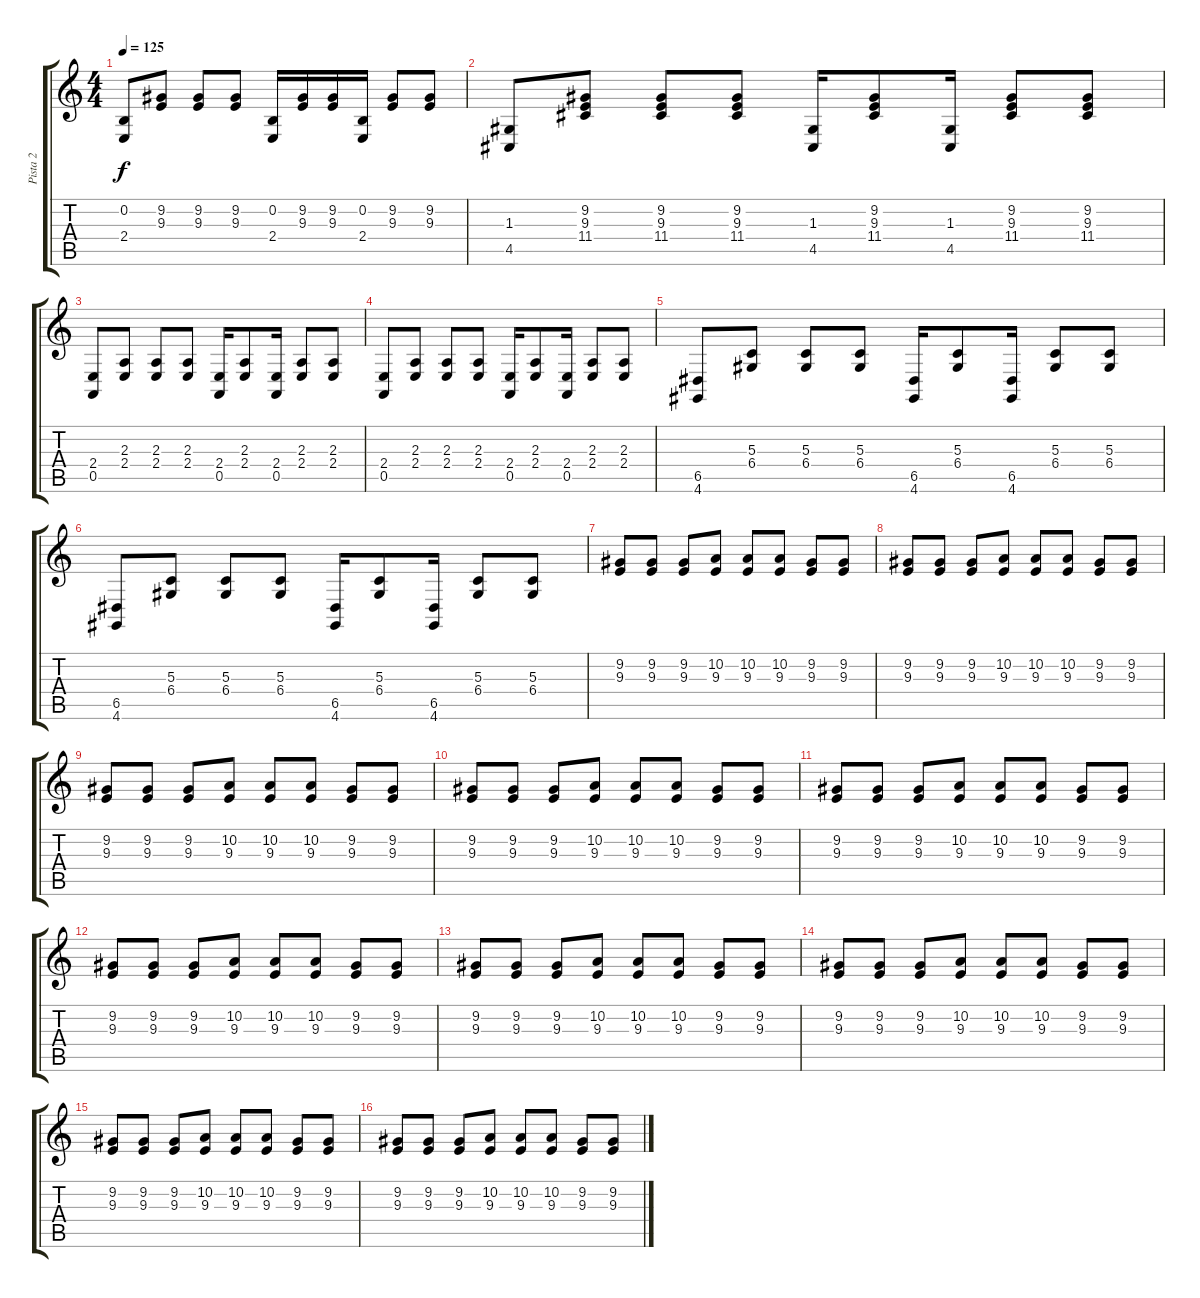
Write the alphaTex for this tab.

\track ("Pista 2" "Pista 2") {instrument lead4chiff}
\staff {score tabs}
\tuning (E4 B3 G3 D3 A2 E2) {hide}
\ts (4 4)
\tempo 125
\clef g2
\ks c
(0.2 2.4).8{dy f} (9.2 9.3).8 (9.2 9.3).8 (9.2 9.3).8 (0.2 2.4).16 (9.2 9.3).16 (9.2 9.3).16 (0.2 2.4).16 (9.2 9.3).8 (9.2 9.3).8 |
(1.3 4.5).8 (9.2 9.3 11.4).8 (9.2 9.3 11.4).8 (9.2 9.3 11.4).8 (1.3 4.5).16 (9.2 9.3 11.4).8 (1.3 4.5).16 (9.2 9.3 11.4).8 (9.2 9.3 11.4).8 |
(2.4 0.5).8 (2.3 2.4).8 (2.3 2.4).8 (2.3 2.4).8 (2.4 0.5).16 (2.3 2.4).8 (2.4 0.5).16 (2.3 2.4).8 (2.3 2.4).8 |
(2.4 0.5).8 (2.3 2.4).8 (2.3 2.4).8 (2.3 2.4).8 (2.4 0.5).16 (2.3 2.4).8 (2.4 0.5).16 (2.3 2.4).8 (2.3 2.4).8 |
(6.5 4.6).8 (5.3 6.4).8 (5.3 6.4).8 (5.3 6.4).8 (6.5 4.6).16 (5.3 6.4).8 (6.5 4.6).16 (5.3 6.4).8 (5.3 6.4).8 |
(6.5 4.6).8 (5.3 6.4).8 (5.3 6.4).8 (5.3 6.4).8 (6.5 4.6).16 (5.3 6.4).8 (6.5 4.6).16 (5.3 6.4).8 (5.3 6.4).8 |
(9.2 9.3).8 (9.2 9.3).8 (9.2 9.3).8 (10.2 9.3).8 (10.2 9.3).8 (10.2 9.3).8 (9.2 9.3).8 (9.2 9.3).8 |
(9.2 9.3).8 (9.2 9.3).8 (9.2 9.3).8 (10.2 9.3).8 (10.2 9.3).8 (10.2 9.3).8 (9.2 9.3).8 (9.2 9.3).8 |
(9.2 9.3).8 (9.2 9.3).8 (9.2 9.3).8 (10.2 9.3).8 (10.2 9.3).8 (10.2 9.3).8 (9.2 9.3).8 (9.2 9.3).8 |
(9.2 9.3).8 (9.2 9.3).8 (9.2 9.3).8 (10.2 9.3).8 (10.2 9.3).8 (10.2 9.3).8 (9.2 9.3).8 (9.2 9.3).8 |
(9.2 9.3).8 (9.2 9.3).8 (9.2 9.3).8 (10.2 9.3).8 (10.2 9.3).8 (10.2 9.3).8 (9.2 9.3).8 (9.2 9.3).8 |
(9.2 9.3).8 (9.2 9.3).8 (9.2 9.3).8 (10.2 9.3).8 (10.2 9.3).8 (10.2 9.3).8 (9.2 9.3).8 (9.2 9.3).8 |
(9.2 9.3).8 (9.2 9.3).8 (9.2 9.3).8 (10.2 9.3).8 (10.2 9.3).8 (10.2 9.3).8 (9.2 9.3).8 (9.2 9.3).8 |
(9.2 9.3).8 (9.2 9.3).8 (9.2 9.3).8 (10.2 9.3).8 (10.2 9.3).8 (10.2 9.3).8 (9.2 9.3).8 (9.2 9.3).8 |
(9.2 9.3).8 (9.2 9.3).8 (9.2 9.3).8 (10.2 9.3).8 (10.2 9.3).8 (10.2 9.3).8 (9.2 9.3).8 (9.2 9.3).8 |
(9.2 9.3).8 (9.2 9.3).8 (9.2 9.3).8 (10.2 9.3).8 (10.2 9.3).8 (10.2 9.3).8 (9.2 9.3).8 (9.2 9.3).8
